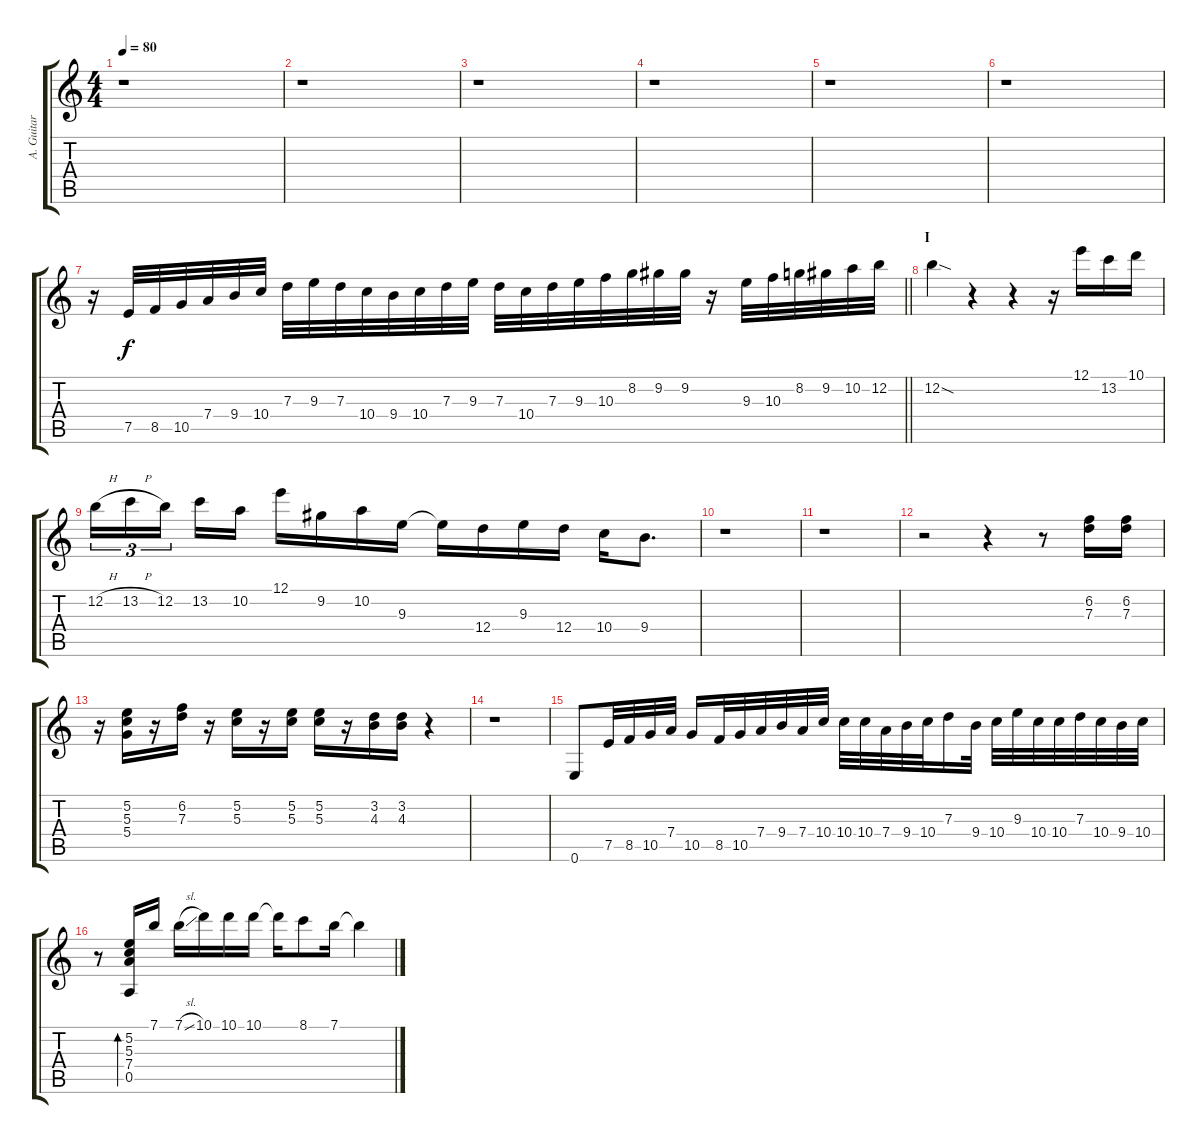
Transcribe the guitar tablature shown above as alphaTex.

\track ("A. Guitar II" "A. Guitar ") {instrument acousticguitarsteel}
\staff {score tabs}
\tuning (E4 B3 G3 D3 A2 E2) {hide}
\ts (4 4)
\tempo 80
\clef g2
\ks c
r.1{dy f} |
r.1 |
r.1 |
r.1 |
r.1 |
r.1 |
\barLineRight lightlight
r.16 7.5.32 8.5.32 10.5.32 7.4.32 9.4.32 10.4.32 7.3.32 9.3.32 7.3.32 10.4.32 9.4.32 10.4.32 7.3.32 9.3.32 7.3.32 10.4.32 7.3.32 9.3.32 10.3.32 8.2.32 9.2.32 9.2.32 r.16 9.3.32 10.3.32 8.2.32 9.2.32 10.2.32 12.2.32 |
\section ("" "I")
12.2{sod}.4 r.4 r.4 r.16 12.1.16 13.2.16 10.1.16 |
12.2{h}.16{tu (3 2)} 13.2{h}.16{tu (3 2)} 12.2.16{tu (3 2) beam splitsecondary} 13.2.16 10.2.16 12.1.16 9.2.16 10.2.16 9.3.16 9.3{t}.16 12.4.16 9.3.16 12.4.16 10.4.16 9.4.8{d} |
r.1 |
r.1 |
r.2 r.4 r.8 (6.2 7.3).16 (6.2 7.3).16 |
r.16 (5.2 5.3 5.4).16 r.16 (6.2 7.3).16 r.16 (5.2 5.3).16 r.16 (5.2 5.3).16 (5.2 5.3).16 r.16 (3.2 4.3).16 (3.2 4.3).16 r.4 |
r.1 |
0.6.8 7.5.32 8.5.32 10.5.32 7.4.32 10.5.16 8.5.32 10.5.32 7.4.32 9.4.32 7.4.32 10.4.32 10.4.32 10.4.32 7.4.32 9.4.32 10.4.32 7.3.16 9.4.32 10.4.32 9.3.32 10.4.32 10.4.32 7.3.32 10.4.32 9.4.32 10.4.32 |
r.8 (5.2 5.3 7.4 0.5).16{bd 120} 7.1.16 7.1{sl}.16 10.1.16 10.1.16 10.1.16 10.1{t}.16 8.1.8 7.1.16 7.1{t}.4
